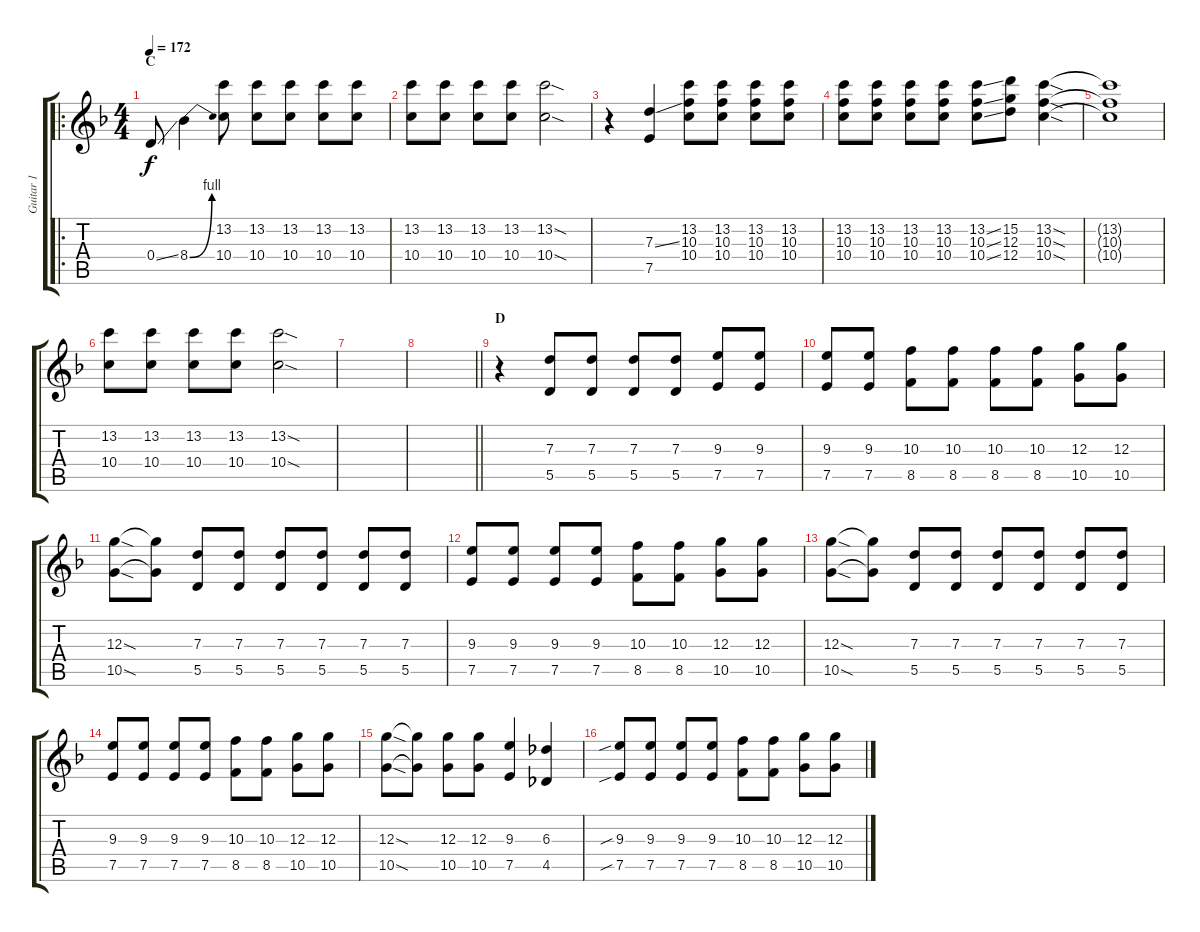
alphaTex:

\track ("Guitar 1" "Guitar 1") {instrument overdrivenguitar}
\staff {score tabs}
\tuning (E4 B3 G3 D3 A2 E2) {hide}
\ro
\ts (4 4)
\section ("" "C")
\tempo 172
\clef g2
\ks f
0.4{ss}.8{dy f} 8.4{be (bend 0 0 60 4)}.4 (13.2 10.4).8 (13.2 10.4).8 (13.2 10.4).8 (13.2 10.4).8 (13.2 10.4).8 |
(13.2 10.4).8 (13.2 10.4).8 (13.2 10.4).8 (13.2 10.4).8 (13.2{sod} 10.4{sod}).2 |
r.4 (7.3{ss} 7.5).4 (13.2 10.3 10.4).8 (13.2 10.3 10.4).8 (13.2 10.3 10.4).8 (13.2 10.3 10.4).8 |
(13.2 10.3 10.4).8 (13.2 10.3 10.4).8 (13.2 10.3 10.4).8 (13.2 10.3 10.4).8 (13.2{ss} 10.3{ss} 10.4{ss}).8 (15.2 12.3 12.4).8 (13.2{sod} 10.3{sod} 10.4{sod}).4 |
(13.2{t} 10.3{t} 10.4{t}).1 |
(13.2 10.4).8 (13.2 10.4).8 (13.2 10.4).8 (13.2 10.4).8 (13.2{sod} 10.4{sod}).2 |
|
\barLineRight lightlight
|
\section ("" "D")
r.4 (7.3 5.5).8 (7.3 5.5).8 (7.3 5.5).8 (7.3 5.5).8 (9.3 7.5).8 (9.3 7.5).8 |
(9.3 7.5).8 (9.3 7.5).8 (10.3 8.5).8 (10.3 8.5).8 (10.3 8.5).8 (10.3 8.5).8 (12.3 10.5).8 (12.3 10.5).8 |
(12.3{sod} 10.5{sod}).8 (12.3{t} 10.5{t}).8 (7.3 5.5).8 (7.3 5.5).8 (7.3 5.5).8 (7.3 5.5).8 (7.3 5.5).8 (7.3 5.5).8 |
(9.3 7.5).8 (9.3 7.5).8 (9.3 7.5).8 (9.3 7.5).8 (10.3 8.5).8 (10.3 8.5).8 (12.3 10.5).8 (12.3 10.5).8 |
(12.3{sod} 10.5{sod}).8 (12.3{t} 10.5{t}).8 (7.3 5.5).8 (7.3 5.5).8 (7.3 5.5).8 (7.3 5.5).8 (7.3 5.5).8 (7.3 5.5).8 |
(9.3 7.5).8 (9.3 7.5).8 (9.3 7.5).8 (9.3 7.5).8 (10.3 8.5).8 (10.3 8.5).8 (12.3 10.5).8 (12.3 10.5).8 |
(12.3{sod} 10.5{sod}).8 (12.3{t} 10.5{t}).8 (12.3 10.5).8 (12.3 10.5).8 (9.3 7.5).4 (6.3 4.5).4 |
(9.3{sib} 7.5{sib}).8 (9.3 7.5).8 (9.3 7.5).8 (9.3 7.5).8 (10.3 8.5).8 (10.3 8.5).8 (12.3 10.5).8 (12.3 10.5).8
